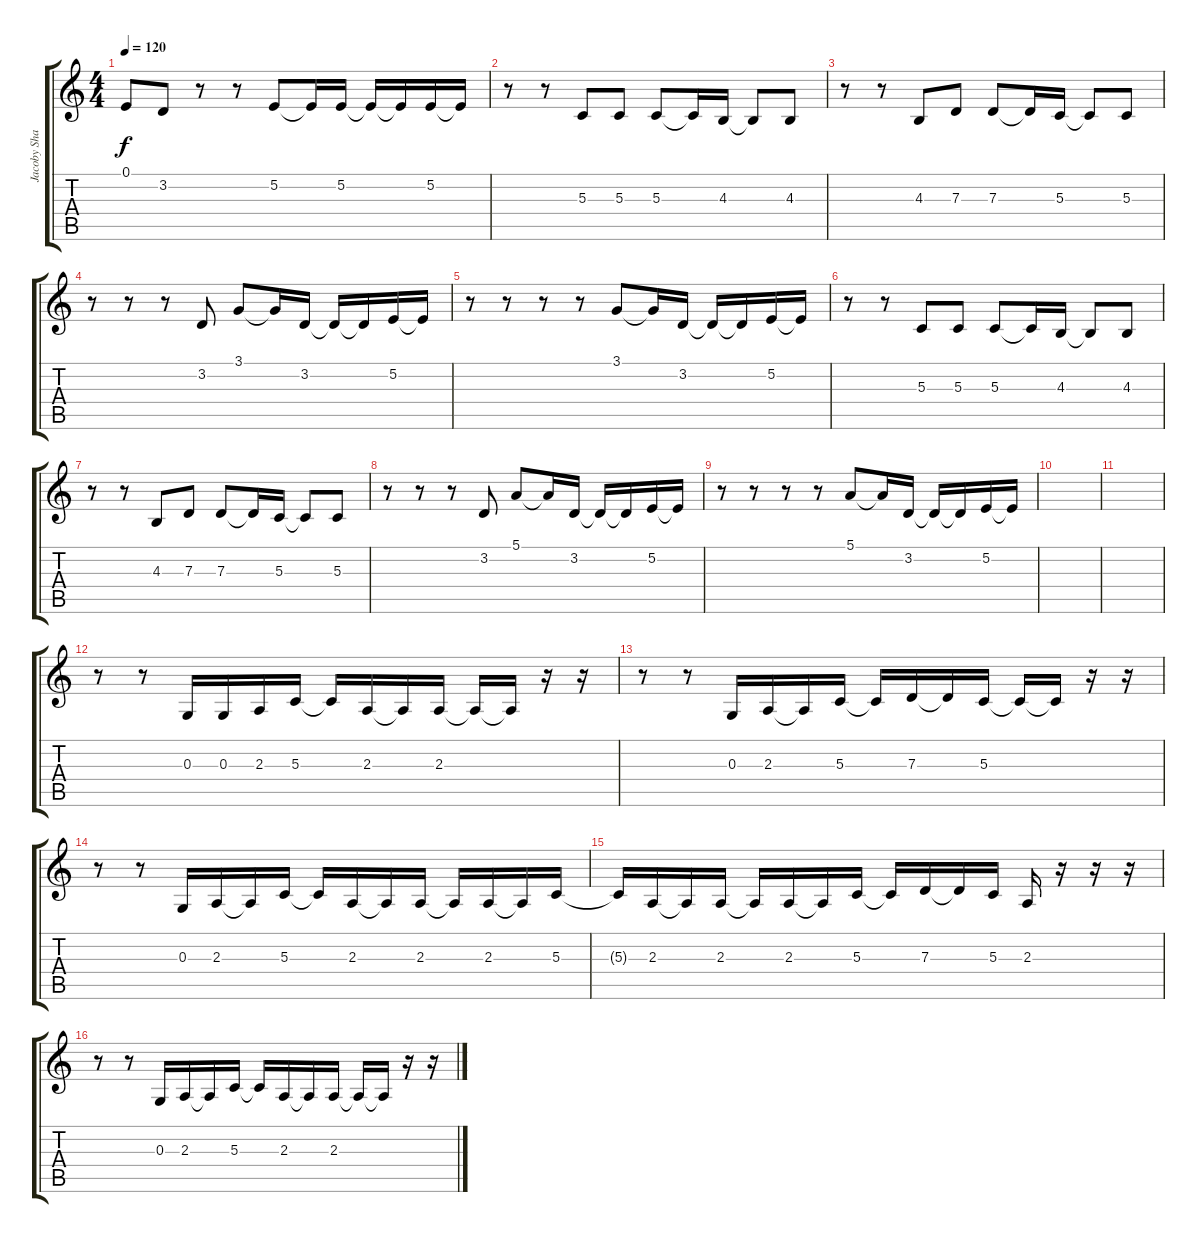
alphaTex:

\track ("Jacoby Shaddix (Vocals)" "Jacoby Sha") {instrument lead2sawtooth}
\staff {score tabs}
\tuning (E4 B3 G3 D3 A2 E2) {hide}
\ts (4 4)
\tempo 120
\clef g2
\ks c
0.1{t}.8{dy f} 3.2.8 r.8 r.8 5.2.8 5.2{t}.16 5.2.16 5.2{t}.16 5.2{t}.16 5.2.16 5.2{t}.16 |
r.8 r.8 5.3.8 5.3.8 5.3.8 5.3{t}.16 4.3.16 4.3{t}.8 4.3.8 |
r.8 r.8 4.3.8 7.3.8 7.3.8 7.3{t}.16 5.3.16 5.3{t}.8 5.3.8 |
r.8 r.8 r.8 3.2.8 3.1.8 3.1{t}.16 3.2.16 3.2{t}.16 3.2{t}.16 5.2.16 5.2{t}.16 |
r.8 r.8 r.8 r.8 3.1.8 3.1{t}.16 3.2.16 3.2{t}.16 3.2{t}.16 5.2.16 5.2{t}.16 |
r.8 r.8 5.3.8 5.3.8 5.3.8 5.3{t}.16 4.3.16 4.3{t}.8 4.3.8 |
r.8 r.8 4.3.8 7.3.8 7.3.8 7.3{t}.16 5.3.16 5.3{t}.8 5.3.8 |
r.8 r.8 r.8 3.2.8 5.1.8 5.1{t}.16 3.2.16 3.2{t}.16 3.2{t}.16 5.2.16 5.2{t}.16 |
r.8 r.8 r.8 r.8 5.1.8 5.1{t}.16 3.2.16 3.2{t}.16 3.2{t}.16 5.2.16 5.2{t}.16 |
|
|
r.8 r.8 0.3.16 0.3.16 2.3.16 5.3.16 5.3{t}.16 2.3.16 2.3{t}.16 2.3.16 2.3{t}.16 2.3{t}.16 r.16 r.16 |
r.8 r.8 0.3.16 2.3.16 2.3{t}.16 5.3.16 5.3{t}.16 7.3.16 7.3{t}.16 5.3.16 5.3{t}.16 5.3{t}.16 r.16 r.16 |
r.8 r.8 0.3.16 2.3.16 2.3{t}.16 5.3.16 5.3{t}.16 2.3.16 2.3{t}.16 2.3.16 2.3{t}.16 2.3.16 2.3{t}.16 5.3.16 |
5.3{t}.16 2.3.16 2.3{t}.16 2.3.16 2.3{t}.16 2.3.16 2.3{t}.16 5.3.16 5.3{t}.16 7.3.16 7.3{t}.16 5.3.16 2.3.16 r.16 r.16 r.16 |
r.8 r.8 0.3.16 2.3.16 2.3{t}.16 5.3.16 5.3{t}.16 2.3.16 2.3{t}.16 2.3.16 2.3{t}.16 2.3{t}.16 r.16 r.16
